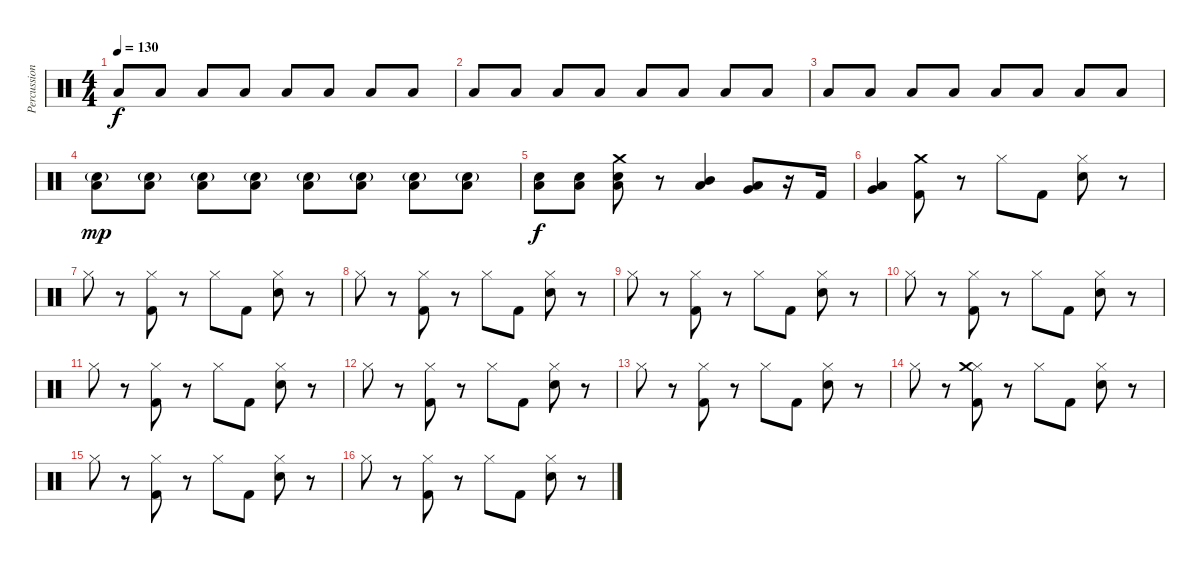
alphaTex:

\track ("Percussion" "Percussion") {instrument percussion}
\staff {score}
\articulation defaults
\ts (4 4)
\tempo 130
\clef neutral
\ks c "Low Tom (hit)".8{dy f} "Low Tom (hit)".8 "Low Tom (hit)".8 "Low Tom (hit)".8 "Low Tom (hit)".8 "Low Tom (hit)".8 "Low Tom (hit)".8 "Low Tom (hit)".8
|
"Low Tom (hit)".8 "Low Tom (hit)".8 "Low Tom (hit)".8 "Low Tom (hit)".8 "Low Tom (hit)".8 "Low Tom (hit)".8 "Low Tom (hit)".8 "Low Tom (hit)".8 |
"Low Tom (hit)".8{volume 15} "Low Tom (hit)".8 "Low Tom (hit)".8 "Low Tom (hit)".8 "Low Tom (hit)".8 "Low Tom (hit)".8 "Low Tom (hit)".8 "Low Tom (hit)".8 |
("Low Tom (hit)" "Snare (hit) 2"{g}).8{dy mp} ("Low Tom (hit)" "Snare (hit) 2"{g}).8 ("Low Tom (hit)" "Snare (hit) 2"{g}).8 ("Low Tom (hit)" "Snare (hit) 2"{g}).8 ("Low Tom (hit)" "Snare (hit) 2"{g}).8 ("Low Tom (hit)" "Snare (hit) 2"{g}).8 ("Low Tom (hit)" "Snare (hit) 2"{g}).8 ("Low Tom (hit)" "Snare (hit) 2"{g}).8 |
("Low Tom (hit)" "Snare (hit) 2").8{dy f} ("Low Tom (hit)" "Snare (hit) 2").8 ("Low Tom (hit)" "Snare (hit) 2" "Crash medium (hit)").8 r.8 ("Mid Tom (hit)" "Low Tom (hit)").4 ("Low Tom (hit)" "Very Low Tom (hit)").8 r.16 "Kick (hit) 2".16 |
("Very Low Tom (hit)" "Low Floor Tom (hit)").4 ("Crash medium (hit)" "Kick (hit) 2").8 r.8 "Hi-Hat (closed)".8 "Kick (hit) 2".8 ("Hi-Hat (closed)" "Snare (hit) 2").8 r.8 |
"Hi-Hat (closed)".8 r.8 ("Hi-Hat (closed)" "Kick (hit) 2").8 r.8 "Hi-Hat (closed)".8 "Kick (hit) 2".8 ("Hi-Hat (closed)" "Snare (hit) 2").8 r.8 |
"Hi-Hat (closed)".8 r.8 ("Hi-Hat (closed)" "Kick (hit) 2").8 r.8 "Hi-Hat (closed)".8 "Kick (hit) 2".8 ("Hi-Hat (closed)" "Snare (hit) 2").8 r.8 |
"Hi-Hat (closed)".8 r.8 ("Hi-Hat (closed)" "Kick (hit) 2").8 r.8 "Hi-Hat (closed)".8 "Kick (hit) 2".8 ("Hi-Hat (closed)" "Snare (hit) 2").8 r.8 |
"Hi-Hat (closed)".8 r.8 ("Hi-Hat (closed)" "Kick (hit) 2").8 r.8 "Hi-Hat (closed)".8 "Kick (hit) 2".8 ("Hi-Hat (closed)" "Snare (hit) 2").8 r.8 |
"Hi-Hat (closed)".8 r.8 ("Hi-Hat (closed)" "Kick (hit) 2").8 r.8 "Hi-Hat (closed)".8 "Kick (hit) 2".8 ("Hi-Hat (closed)" "Snare (hit) 2").8 r.8 |
"Hi-Hat (closed)".8 r.8 ("Hi-Hat (closed)" "Kick (hit) 2").8 r.8 "Hi-Hat (closed)".8 "Kick (hit) 2".8 ("Hi-Hat (closed)" "Snare (hit) 2").8 r.8 |
"Hi-Hat (closed)".8 r.8 ("Hi-Hat (closed)" "Kick (hit) 2").8 r.8 "Hi-Hat (closed)".8 "Kick (hit) 2".8 ("Hi-Hat (closed)" "Snare (hit) 2").8 r.8 |
"Hi-Hat (closed)".8 r.8 ("Hi-Hat (closed)" "Crash medium (hit)" "Kick (hit) 2").8 r.8 "Hi-Hat (closed)".8 "Kick (hit) 2".8 ("Hi-Hat (closed)" "Snare (hit) 2").8 r.8 |
"Hi-Hat (closed)".8 r.8 ("Hi-Hat (closed)" "Kick (hit) 2").8 r.8 "Hi-Hat (closed)".8 "Kick (hit) 2".8 ("Hi-Hat (closed)" "Snare (hit) 2").8 r.8 |
"Hi-Hat (closed)".8 r.8 ("Hi-Hat (closed)" "Kick (hit) 2").8 r.8 "Hi-Hat (closed)".8 "Kick (hit) 2".8 ("Hi-Hat (closed)" "Snare (hit) 2").8 r.8
